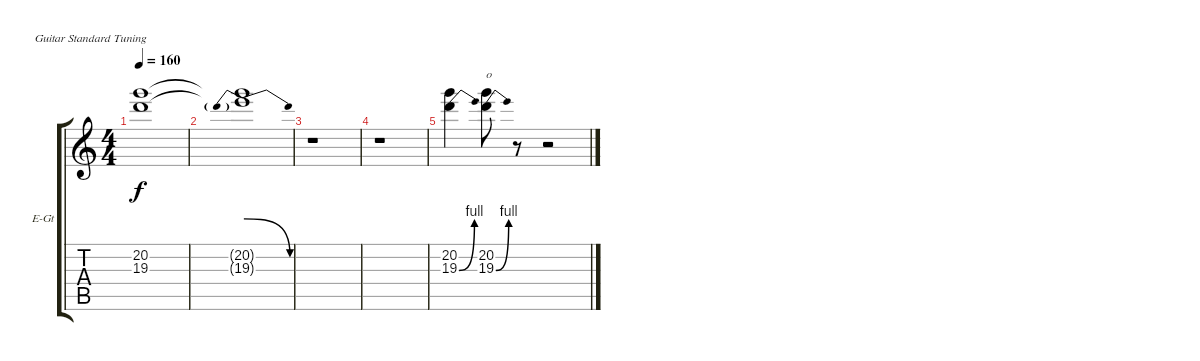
\bracketExtendMode groupsimilarinstruments
\firstSystemTrackNameOrientation horizontal
\otherSystemsTrackNameOrientation horizontal
\track ("Gtr. III Lead" "E-Gt") {instrument overdrivenguitar}
\staff {score tabs}
\tuning (E4 B3 G3 D3 A2 E2)
\ts (4 4)
\tempo 160
\clef g2
\ks c
(20.2{t} 19.3{t}).1{dy f} |
(20.2{t} 19.3{be (prebendrelease 0 4 60 0) t}).1 |
r.1 |
r.1 |
(20.2 19.3{be (bend 0 0 60 4)}).4 (20.2 19.3{be (bend 0 0 60 4)}).8{txt "o"} r.8 r.2
